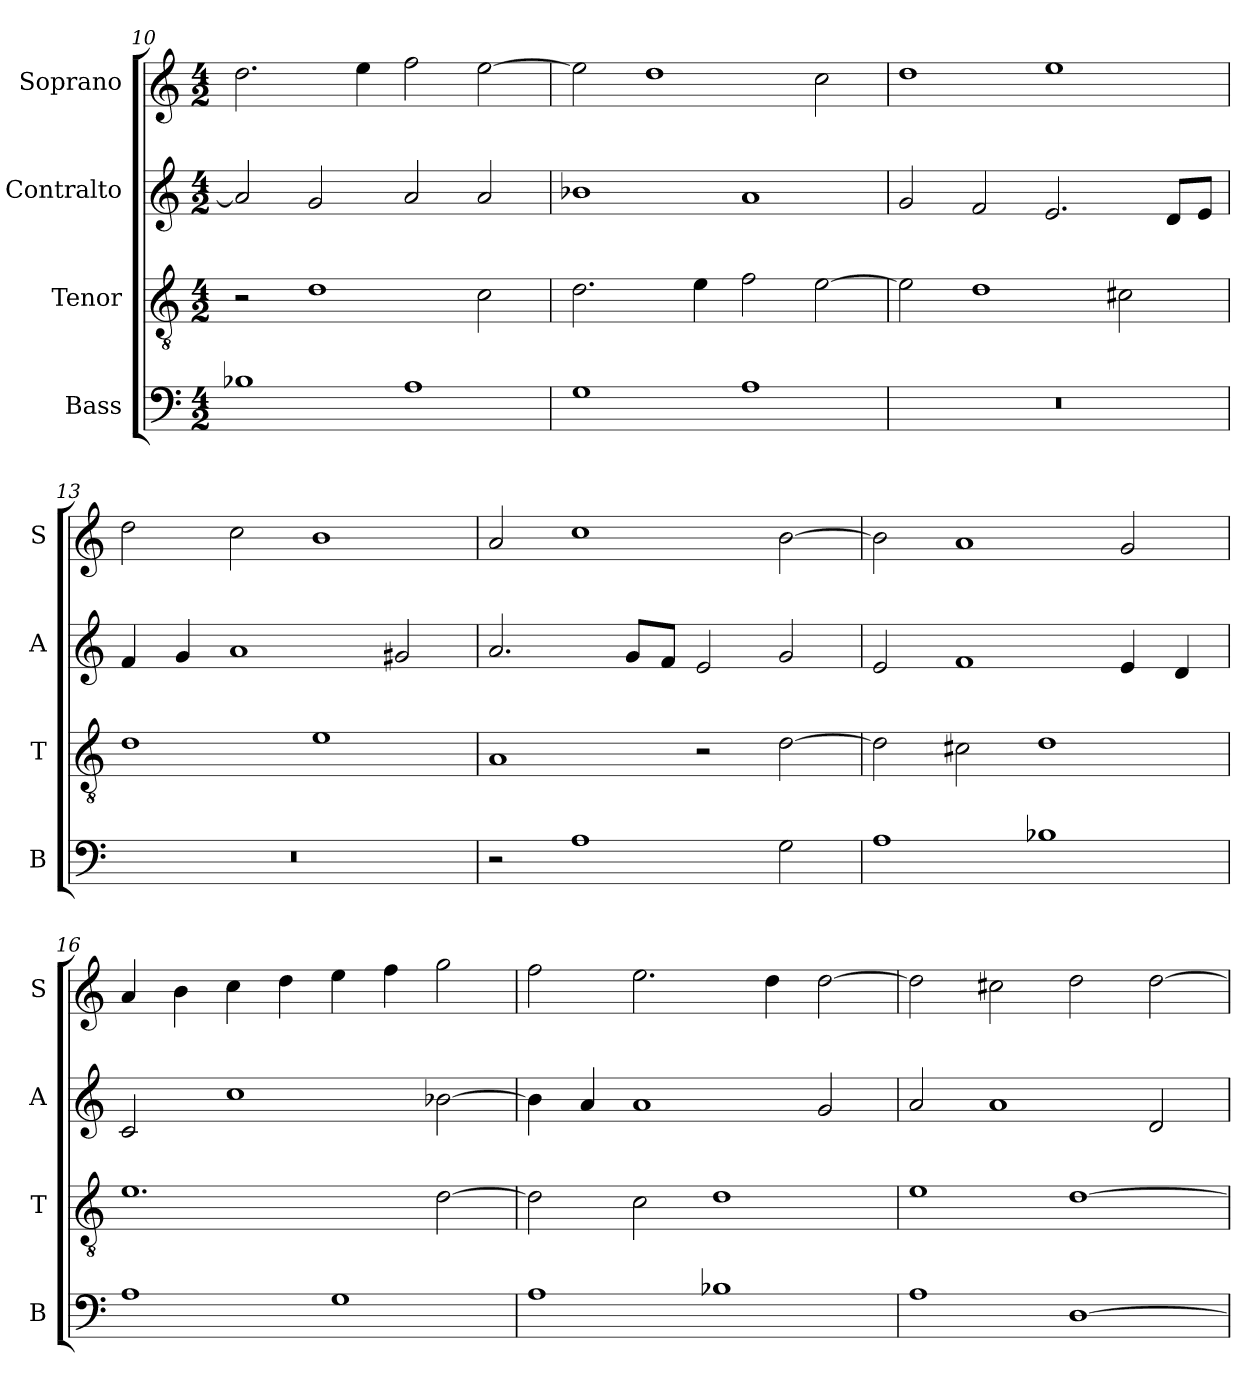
**kern	**kern	**kern	**kern
*part4	*part3	*part2	*part1
*staff4	*staff3	*staff2	*staff1
*I"Bass	*I"Tenor	*I"Contralto	*I"Soprano
*I'B	*I'T	*I'A	*I'S
*clefF4	*clefGv2	*clefG2	*clefG2
*k[]	*k[]	*k[]	*k[]
*D:dor	*D:dor	*D:dor	*D:dor
*M4/2	*M4/2	*M4/2	*M4/2
=10	=10	=10	=10
1B-X	2r	2a]	2.dd
.	1d	2g	.
.	.	.	4ee
1A	.	2a	2ff
.	2c	2a	[2ee
=11	=11	=11	=11
1G	2.d	1b-X	2ee]
.	.	.	1dd
.	4e	.	.
1A	2f	1a	.
.	[2e	.	2cc
=12	=12	=12	=12
0r	2e]	2g	1dd
.	1d	2f	.
.	.	2.e	1ee
.	2c#X	.	.
.	.	8d/L	.
.	.	8e/J	.
=13	=13	=13	=13
0r	1d	4f	2dd
.	.	4g	.
.	.	1a	2cc
.	1e	.	1b
.	.	2g#X	.
=14	=14	=14	=14
2r	1A	2.a	2a
1A	.	.	1cc
.	.	8g/L	.
.	.	8f/J	.
.	2r	2e	.
2G	[2d	2g	[2b
=15	=15	=15	=15
1A	2d]	2e	2b]
.	2c#X	1f	1a
1B-X	1d	.	.
.	.	4e	2g
.	.	4d	.
=16	=16	=16	=16
1A	1.e	2c	4a
.	.	.	4b
.	.	1cc	4cc
.	.	.	4dd
1G	.	.	4ee
.	.	.	4ff
.	[2d	[2b-X	2gg
=17	=17	=17	=17
1A	2d]	4b-]	2ff
.	.	4a	.
.	2c	1a	2.ee
1B-X	1d	.	.
.	.	.	4dd
.	.	2g	[2dd
=18	=18	=18	=18
1A	1e	2a	2dd]
.	.	1a	2cc#X
[1D	[1d	.	2dd
.	.	2d	[2dd
=	=	=	=
*-	*-	*-	*-
